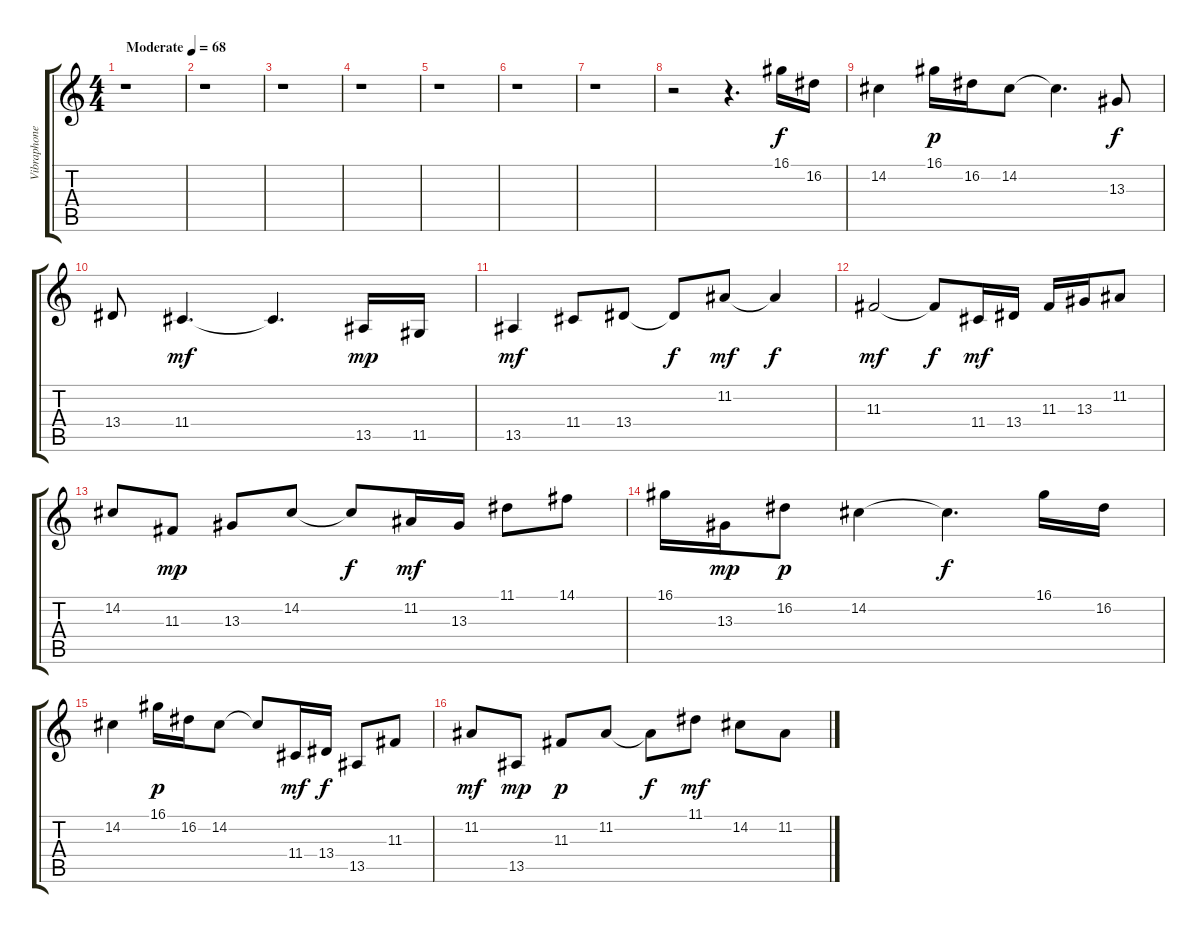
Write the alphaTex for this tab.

\track ("Vibraphone" "Vibraphone") {instrument vibraphone}
\staff {score tabs}
\tuning (E4 B3 G3 D3 A2 E2) {hide}
\ts (4 4)
\tempo (68 "Moderate")
\clef g2
\ks c
r.1{dy f instrument vibraphone} |
r.1 |
r.1 |
r.1 |
r.1 |
r.1 |
r.1 |
r.2 r.4{d} 16.1.16 16.2.16 |
14.2.4 16.1.16{dy p} 16.2.16 14.2.8 14.2{t}.4{d} 13.3.8{dy f} |
13.4.8 11.4.4{d dy mf} 11.4{t}.4{d} 13.5.16{dy mp} 11.5.16 |
13.5.4{dy mf} 11.4.8 13.4.8 13.4{t}.8{dy f} 11.2.8{dy mf} 11.2{t}.4{dy f} |
11.3.2{dy mf} 11.3{t}.8{dy f} 11.4.16{dy mf} 13.4.16 11.3.16 13.3.16 11.2.8 |
14.2.8 11.3.8{dy mp} 13.3.8 14.2.8 14.2{t}.8{dy f} 11.2.16{dy mf} 13.3.16 11.1.8 14.1.8 |
16.1.16 13.3.16{dy mp} 16.2.8{dy p} 14.2.4 14.2{t}.4{d dy f} 16.1.16 16.2.16 |
14.2.4 16.1.16{dy p} 16.2.16 14.2.8 14.2{t}.8 11.4.16{dy mf} 13.4.16{dy f} 13.5.8 11.3.8 |
11.2.8{dy mf} 13.5.8{dy mp} 11.3.8{dy p} 11.2.8 11.2{t}.8{dy f} 11.1.8{dy mf} 14.2.8 11.2.8
